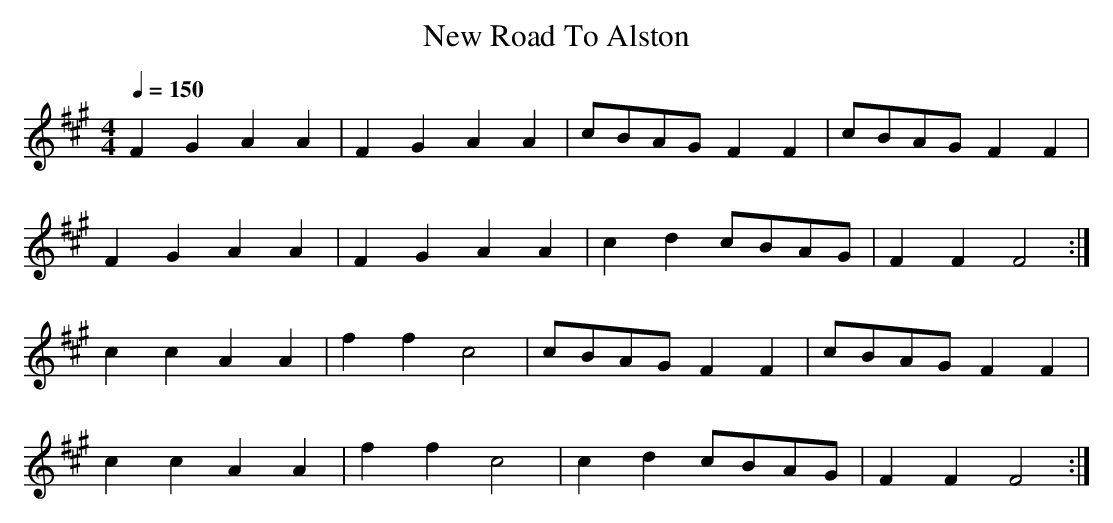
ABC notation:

X:1
T:New Road To Alston
M:4/4
L:1/8
Q:1/4=150
K:F#min
F2G2 A2A2 | F2G2 A2A2 | cBAG F2F2 | cBAG F2F2 |
F2G2 A2A2 | F2G2 A2A2 | c2d2 cBAG | F2F2 F4 :|
c2c2 A2A2 | f2f2 c4 | cBAG F2F2 | cBAG F2F2 |
c2c2 A2A2 | f2f2 c4 | c2d2 cBAG | F2F2 F4 :|
